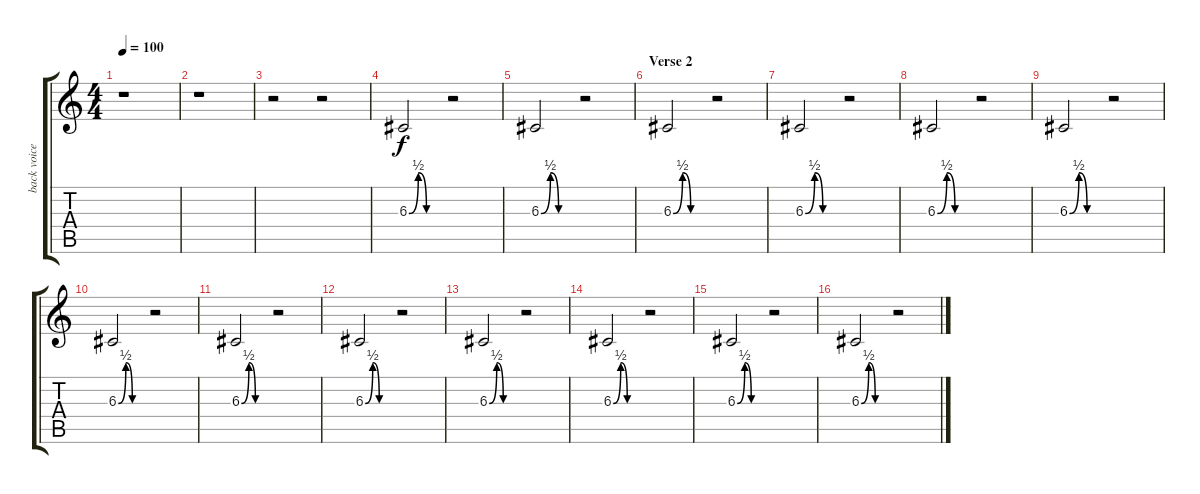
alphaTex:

\track ("back voices" "back voice") {instrument clarinet}
\staff {score tabs}
\tuning (E4 B3 G3 D3 A2 E2) {hide}
\ts (4 4)
\tempo 100
\clef g2
\ks c
r.1{dy p} |
r.1 |
r.2 r.2 |
6.3{be (custom 0 0 16 2 30 0 60 0)}.2{dy f} r.2 |
6.3{be (custom 0 0 16 2 30 0 60 0)}.2 r.2 |
\section ("" "Verse 2")
6.3{be (custom 0 0 16 2 30 0 60 0)}.2 r.2 |
6.3{be (custom 0 0 16 2 30 0 60 0)}.2 r.2 |
6.3{be (custom 0 0 16 2 30 0 60 0)}.2 r.2 |
6.3{be (custom 0 0 16 2 30 0 60 0)}.2 r.2 |
6.3{be (custom 0 0 16 2 30 0 60 0)}.2 r.2 |
6.3{be (custom 0 0 16 2 30 0 60 0)}.2 r.2 |
6.3{be (custom 0 0 16 2 30 0 60 0)}.2 r.2 |
6.3{be (custom 0 0 16 2 30 0 60 0)}.2 r.2 |
6.3{be (custom 0 0 16 2 30 0 60 0)}.2 r.2 |
6.3{be (custom 0 0 16 2 30 0 60 0)}.2 r.2 |
6.3{be (custom 0 0 16 2 30 0 60 0)}.2 r.2
